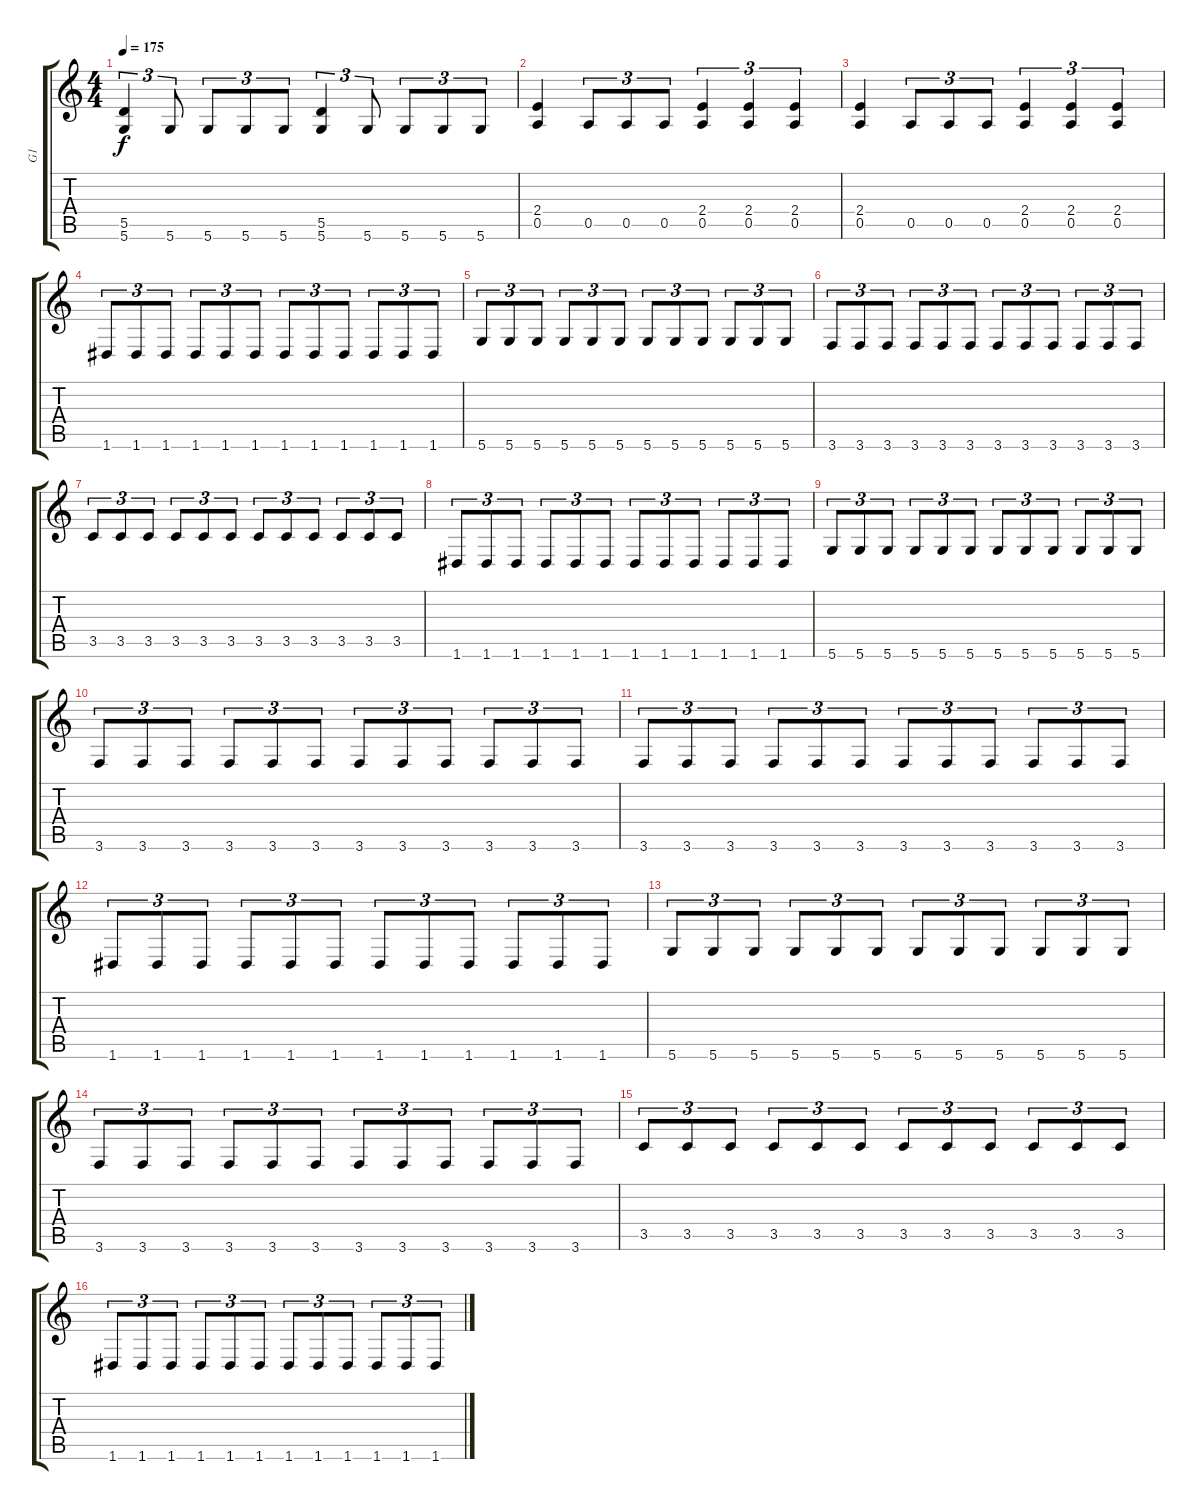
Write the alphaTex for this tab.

\track ("G1" "G1") {instrument distortionguitar}
\staff {score tabs}
\tuning (E4 B3 G3 D3 A2 D2) {hide}
\ts (4 4)
\tempo 175
\clef g2
\ks c
(5.5 5.6).4{tu (3 2) dy f} 5.6.8{tu (3 2)} 5.6.8{tu (3 2)} 5.6.8{tu (3 2)} 5.6.8{tu (3 2)} (5.5 5.6).4{tu (3 2)} 5.6.8{tu (3 2)} 5.6.8{tu (3 2)} 5.6.8{tu (3 2)} 5.6.8{tu (3 2)} |
(2.4 0.5).4 0.5.8{tu (3 2)} 0.5.8{tu (3 2)} 0.5.8{tu (3 2)} (2.4 0.5).4{tu (3 2)} (2.4 0.5).4{tu (3 2)} (2.4 0.5).4{tu (3 2)} |
(2.4 0.5).4 0.5.8{tu (3 2)} 0.5.8{tu (3 2)} 0.5.8{tu (3 2)} (2.4 0.5).4{tu (3 2)} (2.4 0.5).4{tu (3 2)} (2.4 0.5).4{tu (3 2)} |
1.6.8{tu (3 2)} 1.6.8{tu (3 2)} 1.6.8{tu (3 2)} 1.6.8{tu (3 2)} 1.6.8{tu (3 2)} 1.6.8{tu (3 2)} 1.6.8{tu (3 2)} 1.6.8{tu (3 2)} 1.6.8{tu (3 2)} 1.6.8{tu (3 2)} 1.6.8{tu (3 2)} 1.6.8{tu (3 2)} |
5.6.8{tu (3 2)} 5.6.8{tu (3 2)} 5.6.8{tu (3 2)} 5.6.8{tu (3 2)} 5.6.8{tu (3 2)} 5.6.8{tu (3 2)} 5.6.8{tu (3 2)} 5.6.8{tu (3 2)} 5.6.8{tu (3 2)} 5.6.8{tu (3 2)} 5.6.8{tu (3 2)} 5.6.8{tu (3 2)} |
3.6.8{tu (3 2)} 3.6.8{tu (3 2)} 3.6.8{tu (3 2)} 3.6.8{tu (3 2)} 3.6.8{tu (3 2)} 3.6.8{tu (3 2)} 3.6.8{tu (3 2)} 3.6.8{tu (3 2)} 3.6.8{tu (3 2)} 3.6.8{tu (3 2)} 3.6.8{tu (3 2)} 3.6.8{tu (3 2)} |
3.5.8{tu (3 2)} 3.5.8{tu (3 2)} 3.5.8{tu (3 2)} 3.5.8{tu (3 2)} 3.5.8{tu (3 2)} 3.5.8{tu (3 2)} 3.5.8{tu (3 2)} 3.5.8{tu (3 2)} 3.5.8{tu (3 2)} 3.5.8{tu (3 2)} 3.5.8{tu (3 2)} 3.5.8{tu (3 2)} |
1.6.8{tu (3 2)} 1.6.8{tu (3 2)} 1.6.8{tu (3 2)} 1.6.8{tu (3 2)} 1.6.8{tu (3 2)} 1.6.8{tu (3 2)} 1.6.8{tu (3 2)} 1.6.8{tu (3 2)} 1.6.8{tu (3 2)} 1.6.8{tu (3 2)} 1.6.8{tu (3 2)} 1.6.8{tu (3 2)} |
5.6.8{tu (3 2)} 5.6.8{tu (3 2)} 5.6.8{tu (3 2)} 5.6.8{tu (3 2)} 5.6.8{tu (3 2)} 5.6.8{tu (3 2)} 5.6.8{tu (3 2)} 5.6.8{tu (3 2)} 5.6.8{tu (3 2)} 5.6.8{tu (3 2)} 5.6.8{tu (3 2)} 5.6.8{tu (3 2)} |
3.6.8{tu (3 2)} 3.6.8{tu (3 2)} 3.6.8{tu (3 2)} 3.6.8{tu (3 2)} 3.6.8{tu (3 2)} 3.6.8{tu (3 2)} 3.6.8{tu (3 2)} 3.6.8{tu (3 2)} 3.6.8{tu (3 2)} 3.6.8{tu (3 2)} 3.6.8{tu (3 2)} 3.6.8{tu (3 2)} |
3.6.8{tu (3 2)} 3.6.8{tu (3 2)} 3.6.8{tu (3 2)} 3.6.8{tu (3 2)} 3.6.8{tu (3 2)} 3.6.8{tu (3 2)} 3.6.8{tu (3 2)} 3.6.8{tu (3 2)} 3.6.8{tu (3 2)} 3.6.8{tu (3 2)} 3.6.8{tu (3 2)} 3.6.8{tu (3 2)} |
1.6.8{tu (3 2)} 1.6.8{tu (3 2)} 1.6.8{tu (3 2)} 1.6.8{tu (3 2)} 1.6.8{tu (3 2)} 1.6.8{tu (3 2)} 1.6.8{tu (3 2)} 1.6.8{tu (3 2)} 1.6.8{tu (3 2)} 1.6.8{tu (3 2)} 1.6.8{tu (3 2)} 1.6.8{tu (3 2)} |
5.6.8{tu (3 2)} 5.6.8{tu (3 2)} 5.6.8{tu (3 2)} 5.6.8{tu (3 2)} 5.6.8{tu (3 2)} 5.6.8{tu (3 2)} 5.6.8{tu (3 2)} 5.6.8{tu (3 2)} 5.6.8{tu (3 2)} 5.6.8{tu (3 2)} 5.6.8{tu (3 2)} 5.6.8{tu (3 2)} |
3.6.8{tu (3 2)} 3.6.8{tu (3 2)} 3.6.8{tu (3 2)} 3.6.8{tu (3 2)} 3.6.8{tu (3 2)} 3.6.8{tu (3 2)} 3.6.8{tu (3 2)} 3.6.8{tu (3 2)} 3.6.8{tu (3 2)} 3.6.8{tu (3 2)} 3.6.8{tu (3 2)} 3.6.8{tu (3 2)} |
3.5.8{tu (3 2)} 3.5.8{tu (3 2)} 3.5.8{tu (3 2)} 3.5.8{tu (3 2)} 3.5.8{tu (3 2)} 3.5.8{tu (3 2)} 3.5.8{tu (3 2)} 3.5.8{tu (3 2)} 3.5.8{tu (3 2)} 3.5.8{tu (3 2)} 3.5.8{tu (3 2)} 3.5.8{tu (3 2)} |
1.6.8{tu (3 2)} 1.6.8{tu (3 2)} 1.6.8{tu (3 2)} 1.6.8{tu (3 2)} 1.6.8{tu (3 2)} 1.6.8{tu (3 2)} 1.6.8{tu (3 2)} 1.6.8{tu (3 2)} 1.6.8{tu (3 2)} 1.6.8{tu (3 2)} 1.6.8{tu (3 2)} 1.6.8{tu (3 2)}
